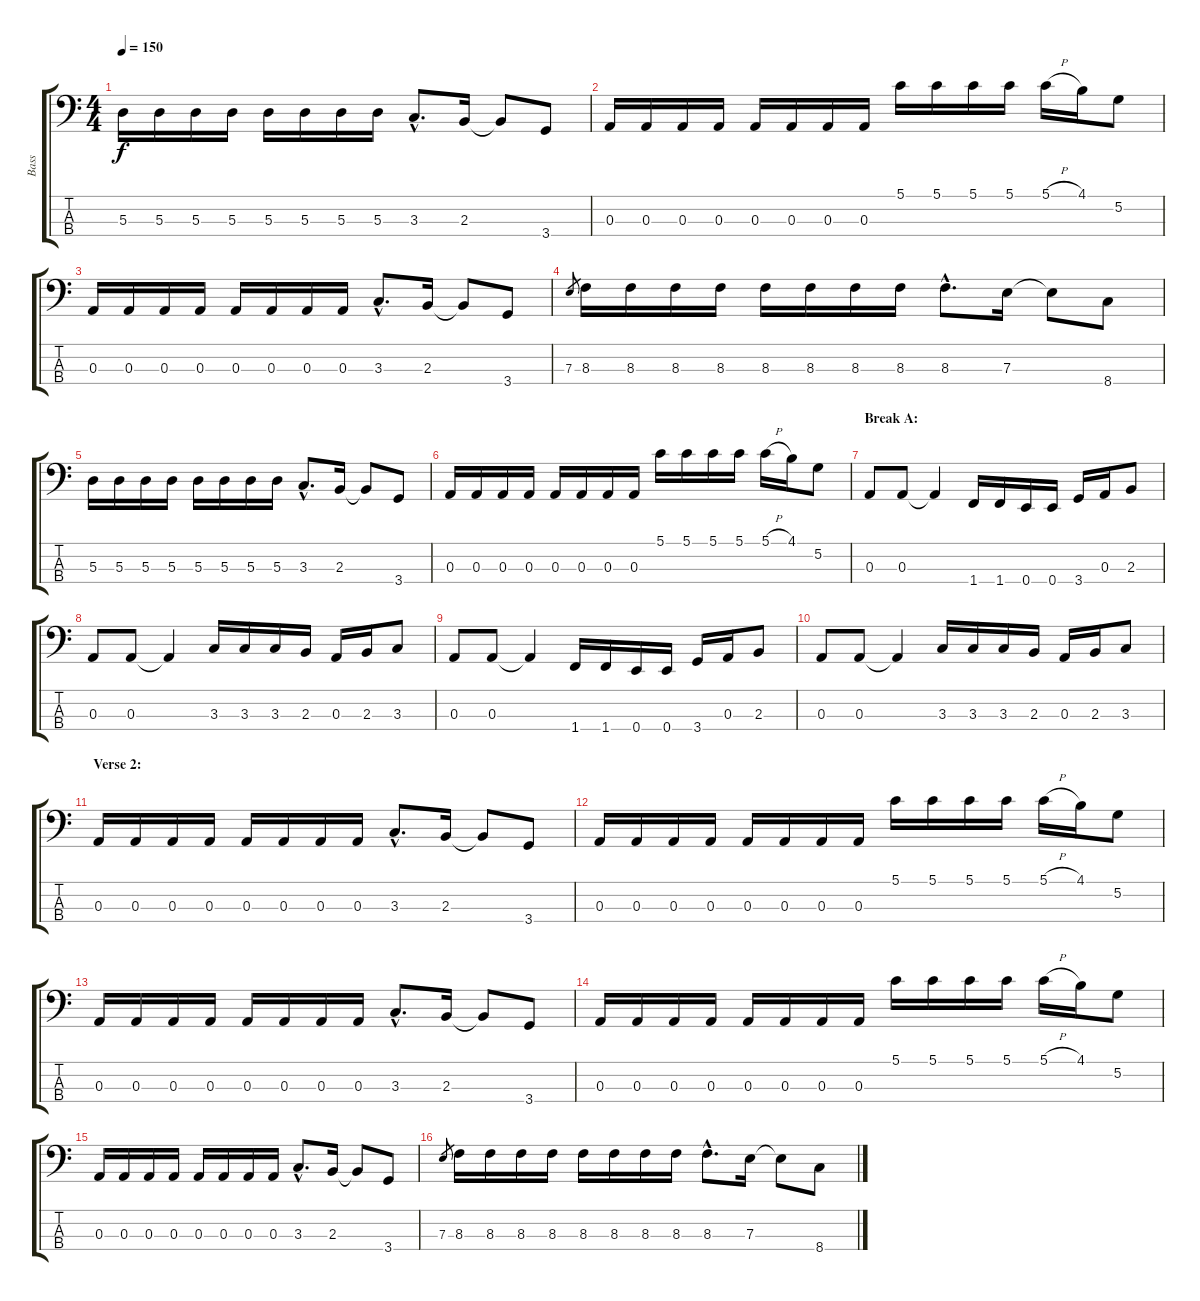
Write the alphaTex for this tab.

\track ("Bass" "Bass") {instrument electricbasspick}
\staff {score tabs}
\tuning (G2 D2 A1 E1) {hide}
\ts (4 4)
\tempo 150
\clef f4
\ks c
5.3.16{dy f} 5.3.16 5.3.16 5.3.16 5.3.16 5.3.16 5.3.16 5.3.16 3.3{hac}.8{d} 2.3.16 2.3{t}.8 3.4.8 |
0.3.16 0.3.16 0.3.16 0.3.16 0.3.16 0.3.16 0.3.16 0.3.16 5.1.16 5.1.16 5.1.16 5.1.16 5.1{h}.16 4.1.16 5.2.8 |
0.3.16 0.3.16 0.3.16 0.3.16 0.3.16 0.3.16 0.3.16 0.3.16 3.3{hac}.8{d} 2.3.16 2.3{t}.8 3.4.8 |
7.3.8{gr} 8.3.16 8.3.16 8.3.16 8.3.16 8.3.16 8.3.16 8.3.16 8.3.16 8.3{hac}.8{d} 7.3.16 7.3{t}.8 8.4.8 |
5.3.16 5.3.16 5.3.16 5.3.16 5.3.16 5.3.16 5.3.16 5.3.16 3.3{hac}.8{d} 2.3.16 2.3{t}.8 3.4.8 |
0.3.16 0.3.16 0.3.16 0.3.16 0.3.16 0.3.16 0.3.16 0.3.16 5.1.16 5.1.16 5.1.16 5.1.16 5.1{h}.16 4.1.16 5.2.8 |
\section ("" "Break A:")
0.3.8 0.3.8 0.3{t}.4 1.4.16 1.4.16 0.4.16 0.4.16 3.4.16 0.3.16 2.3.8 |
0.3.8 0.3.8 0.3{t}.4 3.3.16 3.3.16 3.3.16 2.3.16 0.3.16 2.3.16 3.3.8 |
0.3.8 0.3.8 0.3{t}.4 1.4.16 1.4.16 0.4.16 0.4.16 3.4.16 0.3.16 2.3.8 |
0.3.8 0.3.8 0.3{t}.4 3.3.16 3.3.16 3.3.16 2.3.16 0.3.16 2.3.16 3.3.8 |
\section ("" "Verse 2:")
0.3.16 0.3.16 0.3.16 0.3.16 0.3.16 0.3.16 0.3.16 0.3.16 3.3{hac}.8{d} 2.3.16 2.3{t}.8 3.4.8 |
0.3.16 0.3.16 0.3.16 0.3.16 0.3.16 0.3.16 0.3.16 0.3.16 5.1.16 5.1.16 5.1.16 5.1.16 5.1{h}.16 4.1.16 5.2.8 |
0.3.16 0.3.16 0.3.16 0.3.16 0.3.16 0.3.16 0.3.16 0.3.16 3.3{hac}.8{d} 2.3.16 2.3{t}.8 3.4.8 |
0.3.16 0.3.16 0.3.16 0.3.16 0.3.16 0.3.16 0.3.16 0.3.16 5.1.16 5.1.16 5.1.16 5.1.16 5.1{h}.16 4.1.16 5.2.8 |
0.3.16 0.3.16 0.3.16 0.3.16 0.3.16 0.3.16 0.3.16 0.3.16 3.3{hac}.8{d} 2.3.16 2.3{t}.8 3.4.8 |
7.3.8{gr} 8.3.16 8.3.16 8.3.16 8.3.16 8.3.16 8.3.16 8.3.16 8.3.16 8.3{hac}.8{d} 7.3.16 7.3{t}.8 8.4.8
